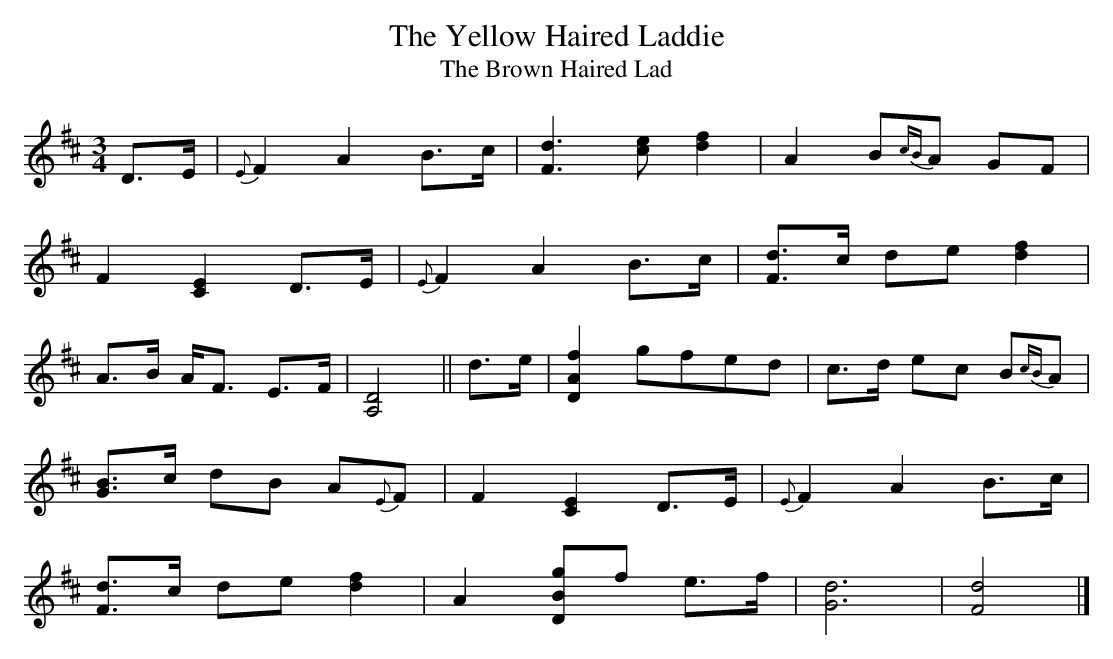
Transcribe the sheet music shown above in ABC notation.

X:1
T:Yellow Haired Laddie, The
T:Brown Haired Lad, The
M:3/4
L:1/8
K:D
D>E | {E}F2 A2 B>c | [d3F3] [ec] [f2d2] | A2 B{cB}A GF |
F2 [E2C2] D>E | {E}F2 A2 B>c | [dF]>c de [f2d2] |
A>B A<F E>F | [D4A,4] || d>e | [f2A2D2] gfed | c>d ec B{cB}A |
[BG]>c dB A{E}F | F2 [E2C2] D>E | {E}F2 A2 B>c |
[dF]>c de [f2d2] | A2 [gBD]f e>f | [d6G6] | [d4F4] |]
